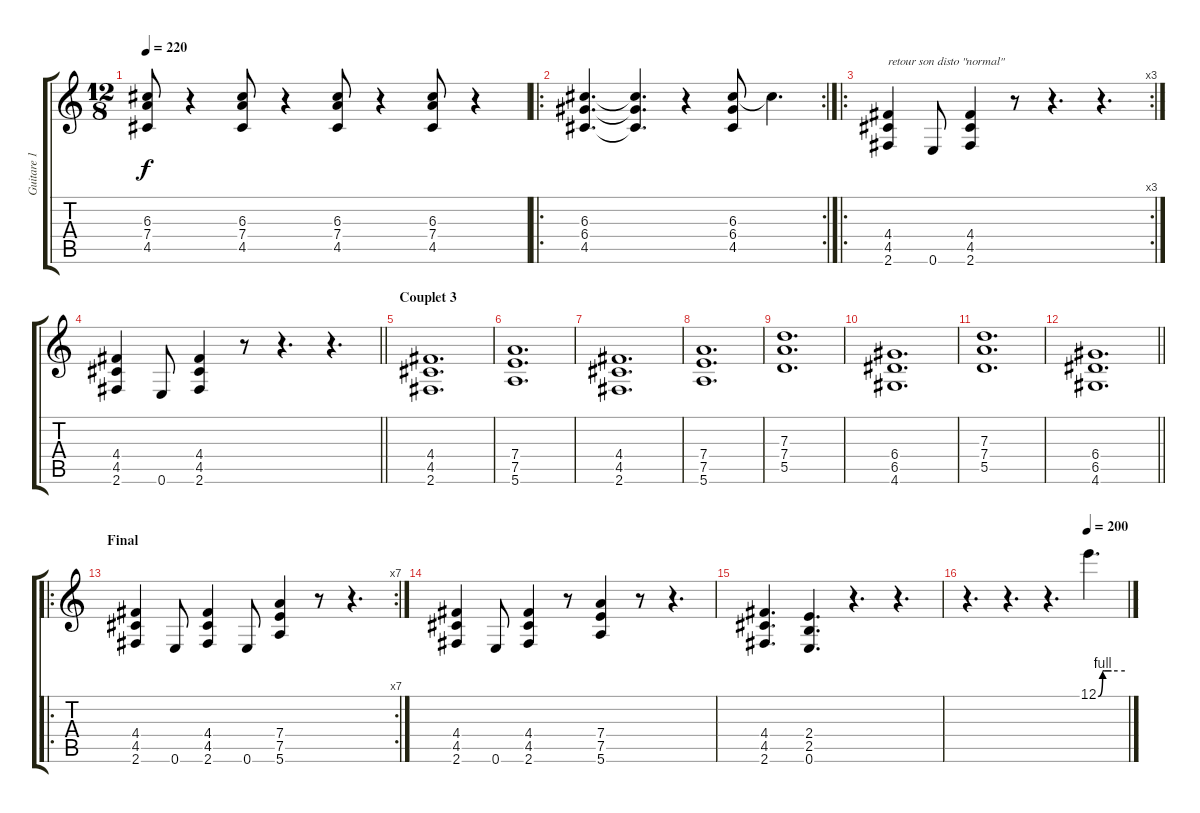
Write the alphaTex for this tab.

\track ("Guitare 1" "Guitare 1") {instrument distortionguitar}
\staff {score tabs}
\tuning (E4 B3 G3 D3 A2 E2) {hide}
\ts (12 8)
\tempo 220
\clef g2
\ks c
(6.3 7.4 4.5).8{dy f} r.4 (6.3 7.4 4.5).8 r.4 (6.3 7.4 4.5).8 r.4 (6.3 7.4 4.5).8 r.4 |
\ro
\rc 2
(6.3 6.4 4.5).4{d} (6.3{t} 6.4{t} 4.5{t}).4{d} r.4 (6.3 6.4 4.5).8 6.3{t}.4{d} |
\ro
\rc 3
(4.4 4.5 2.6).4{txt "retour son disto \"normal\""} 0.6.8 (4.4 4.5 2.6).4 r.8 r.4{d} r.4{d} |
\barLineRight lightlight
(4.4 4.5 2.6).4 0.6.8 (4.4 4.5 2.6).4 r.8 r.4{d} r.4{d} |
\section ("" "Couplet 3")
(4.4 4.5 2.6).1{d} |
(7.4 7.5 5.6).1{d} |
(4.4 4.5 2.6).1{d} |
(7.4 7.5 5.6).1{d} |
(7.3 7.4 5.5).1{d} |
(6.4 6.5 4.6).1{d} |
(7.3 7.4 5.5).1{d} |
\barLineRight lightlight
(6.4 6.5 4.6).1{d} |
\ro
\rc 7
\section ("" "Final")
(4.4 4.5 2.6).4{balance 0} 0.6.8 (4.4 4.5 2.6).4 0.6.8 (7.4 7.5 5.6).4 r.8 r.4{d} |
(4.4 4.5 2.6).4 0.6.8 (4.4 4.5 2.6).4 r.8 (7.4 7.5 5.6).4 r.8 r.4{d} |
(4.4 4.5 2.6).4{d} (2.4 2.5 0.6).4{d} r.4{d} r.4{d} |
\tempo (200 0.75)
r.4{d} r.4{d} r.4{d} 12.1{be (custom 0 0 10 4 15 4 30 4 60 4)}.4{d}
